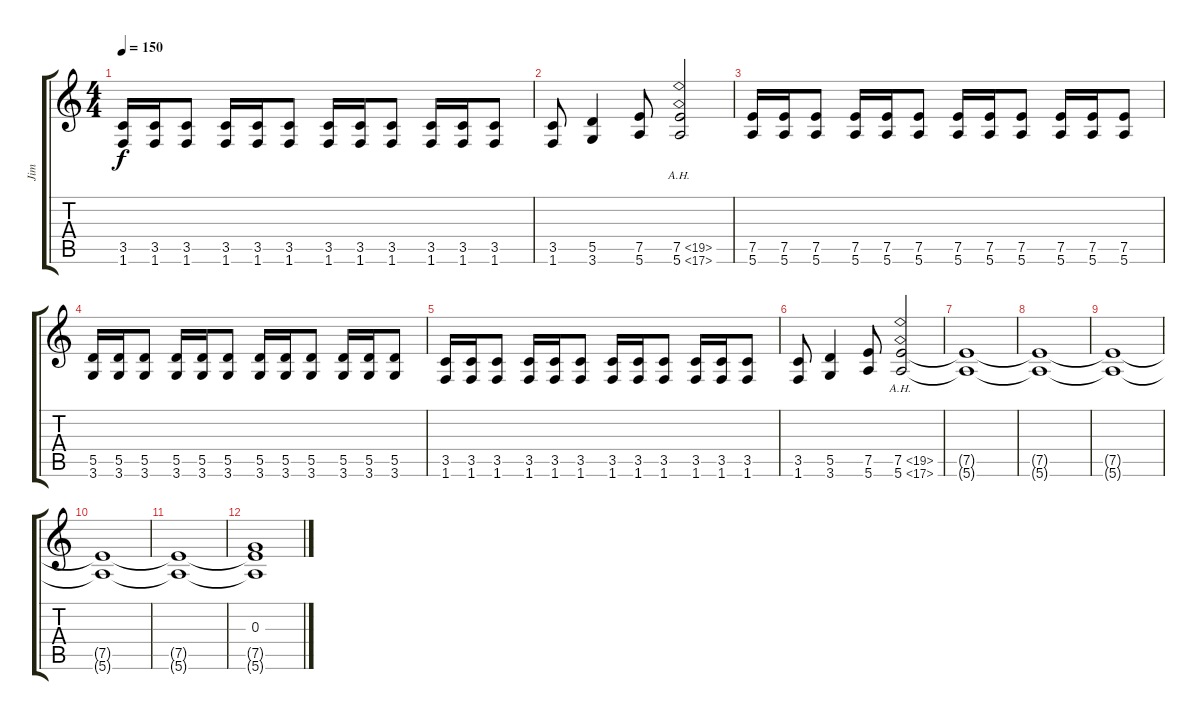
\track ("Jim" "Jim") {instrument distortionguitar}
\staff {score tabs}
\tuning (E4 B3 G3 D3 A2 E2) {hide}
\ts (4 4)
\tempo 150
\clef g2
\ks c
(3.5 1.6).16{dy f} (3.5 1.6).16 (3.5 1.6).8 (3.5 1.6).16 (3.5 1.6).16 (3.5 1.6).8 (3.5 1.6).16 (3.5 1.6).16 (3.5 1.6).8 (3.5 1.6).16 (3.5 1.6).16 (3.5 1.6).8 |
(3.5 1.6).8 (5.5 3.6).4 (7.5 5.6).8 (7.5{ah 12} 5.6{ah 12}).2 |
(7.5 5.6).16 (7.5 5.6).16 (7.5 5.6).8 (7.5 5.6).16 (7.5 5.6).16 (7.5 5.6).8 (7.5 5.6).16 (7.5 5.6).16 (7.5 5.6).8 (7.5 5.6).16 (7.5 5.6).16 (7.5 5.6).8 |
(5.5 3.6).16 (5.5 3.6).16 (5.5 3.6).8 (5.5 3.6).16 (5.5 3.6).16 (5.5 3.6).8 (5.5 3.6).16 (5.5 3.6).16 (5.5 3.6).8 (5.5 3.6).16 (5.5 3.6).16 (5.5 3.6).8 |
(3.5 1.6).16 (3.5 1.6).16 (3.5 1.6).8 (3.5 1.6).16 (3.5 1.6).16 (3.5 1.6).8 (3.5 1.6).16 (3.5 1.6).16 (3.5 1.6).8 (3.5 1.6).16 (3.5 1.6).16 (3.5 1.6).8 |
(3.5 1.6).8 (5.5 3.6).4 (7.5 5.6).8 (7.5{ah 12} 5.6{ah 12}).2 |
(7.5{t} 5.6{t}).1 |
(7.5{t} 5.6{t}).1 |
(7.5{t} 5.6{t}).1 |
(7.5{t} 5.6{t}).1 |
(7.5{t} 5.6{t}).1 |
(0.3 7.5{t} 5.6{t}).1
